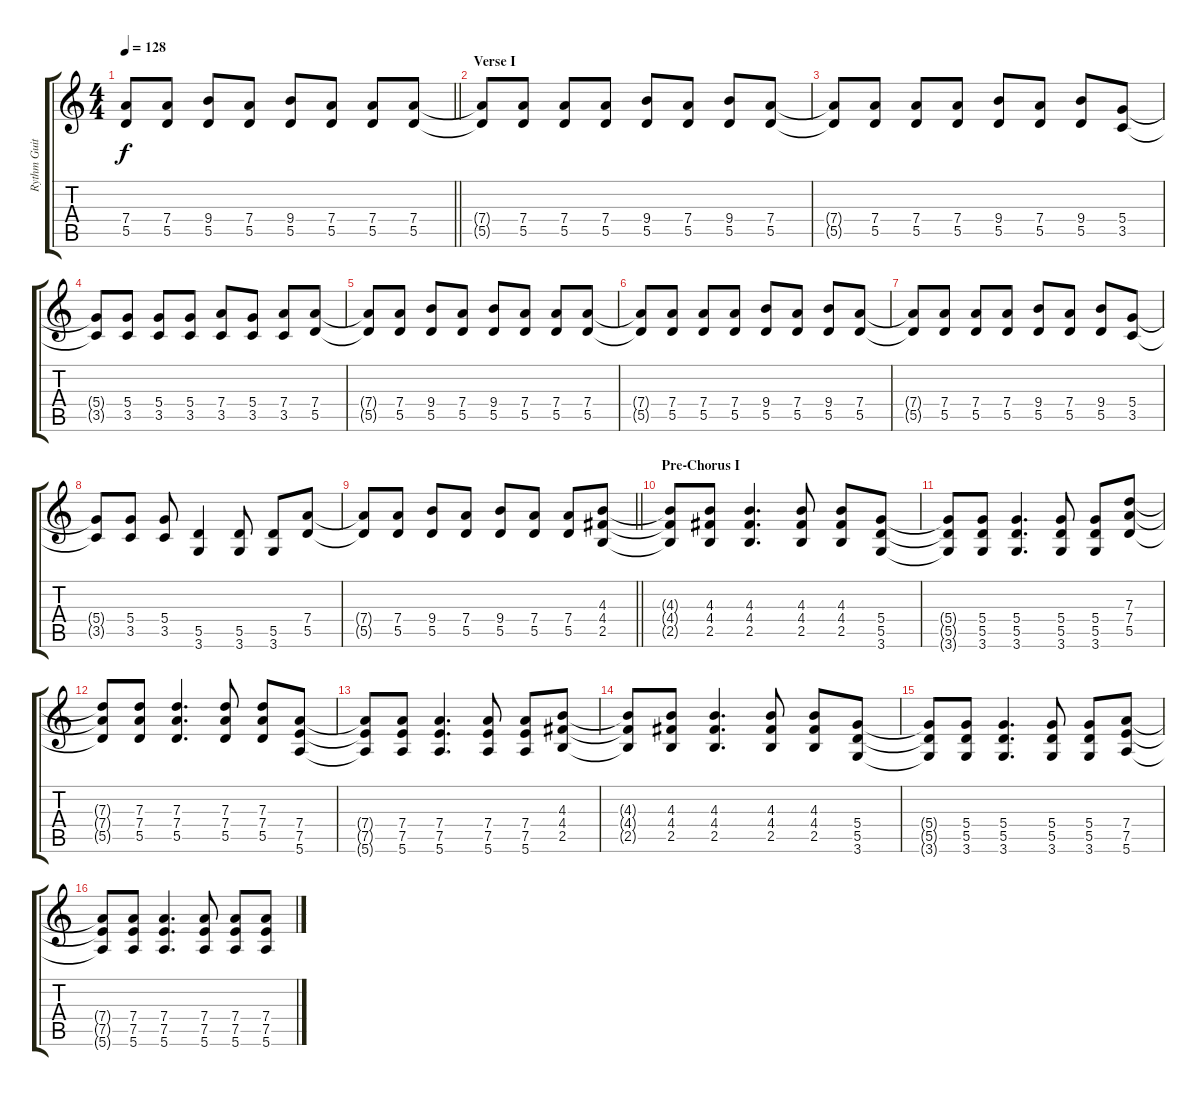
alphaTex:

\track ("Rythm Guitar" "Rythm Guit") {instrument overdrivenguitar}
\staff {score tabs}
\tuning (E4 B3 G3 D3 A2 E2) {hide}
\ts (4 4)
\tempo 128
\clef g2
\barLineRight lightlight
\ks c
(7.4{t} 5.5{t}).8{dy f} (7.4 5.5).8 (9.4 5.5).8 (7.4 5.5).8 (9.4 5.5).8 (7.4 5.5).8 (7.4 5.5).8 (7.4 5.5).8 |
\section ("" "Verse I")
(7.4{t} 5.5{t}).8 (7.4 5.5).8 (7.4 5.5).8 (7.4 5.5).8 (9.4 5.5).8 (7.4 5.5).8 (9.4 5.5).8 (7.4 5.5).8 |
(7.4{t} 5.5{t}).8 (7.4 5.5).8 (7.4 5.5).8 (7.4 5.5).8 (9.4 5.5).8 (7.4 5.5).8 (9.4 5.5).8 (5.4 3.5).8 |
(5.4{t} 3.5{t}).8 (5.4 3.5).8 (5.4 3.5).8 (5.4 3.5).8 (7.4 3.5).8 (5.4 3.5).8 (7.4 3.5).8 (7.4 5.5).8 |
(7.4{t} 5.5{t}).8 (7.4 5.5).8 (9.4 5.5).8 (7.4 5.5).8 (9.4 5.5).8 (7.4 5.5).8 (7.4 5.5).8 (7.4 5.5).8 |
(7.4{t} 5.5{t}).8 (7.4 5.5).8 (7.4 5.5).8 (7.4 5.5).8 (9.4 5.5).8 (7.4 5.5).8 (9.4 5.5).8 (7.4 5.5).8 |
(7.4{t} 5.5{t}).8 (7.4 5.5).8 (7.4 5.5).8 (7.4 5.5).8 (9.4 5.5).8 (7.4 5.5).8 (9.4 5.5).8 (5.4 3.5).8 |
(5.4{t} 3.5{t}).8 (5.4 3.5).8 (5.4 3.5).8 (5.5 3.6).4 (5.5 3.6).8 (5.5 3.6).8 (7.4 5.5).8 |
\barLineRight lightlight
(7.4{t} 5.5{t}).8 (7.4 5.5).8 (9.4 5.5).8 (7.4 5.5).8 (9.4 5.5).8 (7.4 5.5).8 (7.4 5.5).8 (4.3 4.4 2.5).8 |
\section ("" "Pre-Chorus I")
(4.3{t} 4.4{t} 2.5{t}).8 (4.3 4.4 2.5).8 (4.3 4.4 2.5).4{d} (4.3 4.4 2.5).8 (4.3 4.4 2.5).8 (5.4 5.5 3.6).8 |
(5.4{t} 5.5{t} 3.6{t}).8 (5.4 5.5 3.6).8 (5.4 5.5 3.6).4{d} (5.4 5.5 3.6).8 (5.4 5.5 3.6).8 (7.3 7.4 5.5).8 |
(7.3{t} 7.4{t} 5.5{t}).8 (7.3 7.4 5.5).8 (7.3 7.4 5.5).4{d} (7.3 7.4 5.5).8 (7.3 7.4 5.5).8 (7.4 7.5 5.6).8 |
(7.4{t} 7.5{t} 5.6{t}).8 (7.4 7.5 5.6).8 (7.4 7.5 5.6).4{d} (7.4 7.5 5.6).8 (7.4 7.5 5.6).8 (4.3 4.4 2.5).8 |
(4.3{t} 4.4{t} 2.5{t}).8 (4.3 4.4 2.5).8 (4.3 4.4 2.5).4{d} (4.3 4.4 2.5).8 (4.3 4.4 2.5).8 (5.4 5.5 3.6).8 |
(5.4{t} 5.5{t} 3.6{t}).8 (5.4 5.5 3.6).8 (5.4 5.5 3.6).4{d} (5.4 5.5 3.6).8 (5.4 5.5 3.6).8 (7.4 7.5 5.6).8 |
(7.4{t} 7.5{t} 5.6{t}).8 (7.4 7.5 5.6).8 (7.4 7.5 5.6).4{d} (7.4 7.5 5.6).8 (7.4 7.5 5.6).8 (7.4 7.5 5.6).8
